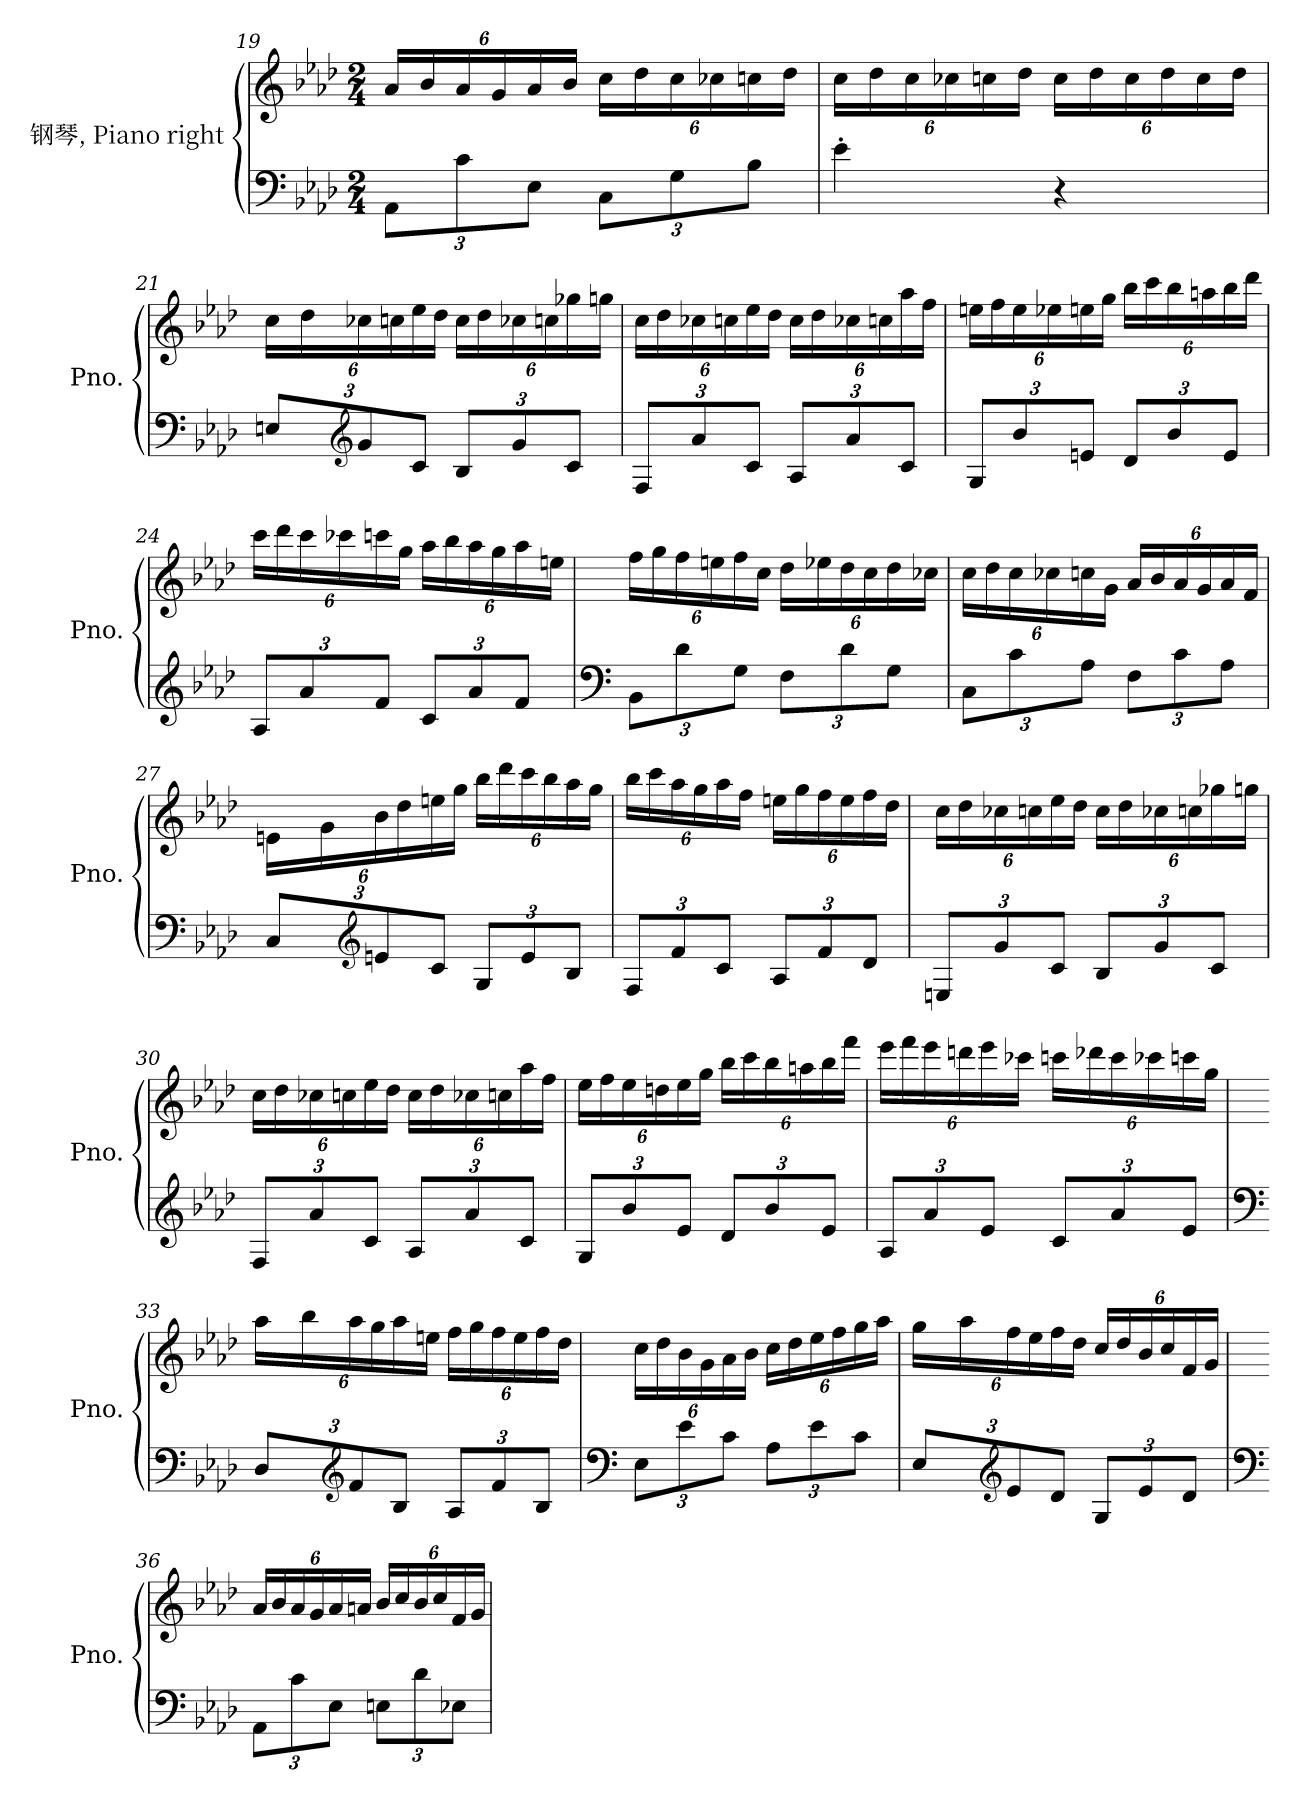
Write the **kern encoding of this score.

**kern	**kern
*part1	*part1
*staff2	*staff1
*I"钢琴, Piano right	*
*I'Pno.	*
*clefF4	*clefG2
*k[b-e-a-d-]	*k[b-e-a-d-]
*M2/4	*M2/4
*MM107	*MM107
*Xbrackettup	*Xbrackettup
=19	=19
12AA-\L	24a-/LL
.	24b-/
12c\	24a-/
.	24g/
12E-\J	24a-/
*	*MM101
.	24b-/JJ
*	*MM103
12C\L	24cc\LL
.	24dd-\
12G\	24cc\
.	24cc-X\
*	*MM101
12B-\J	24ccn\
*	*MM102
.	24dd-\JJ
!!LO:LB:g=z
=20	=20
*	*MM99
4e-'\	24cc\LL
*	*MM98
.	24dd-\
*	*MM97
.	24cc\
.	24cc-X\
.	24ccn\
.	24dd-\JJ
4r	24cc\LL
.	24dd-\
.	24cc\
*	*MM89
.	24dd-\
*	*MM82
.	24cc\
*	*MM76
.	24dd-\JJ
=21	=21
*	*MM96
12En/L	24cc\LL
.	24dd-\
*clefG2	*
12g/	24cc-X\
.	24ccn\
*	*MM105
12c/J	24ee-\
.	24dd-\JJ
12B-/L	24cc\LL
.	24dd-\
12g/	24cc-X\
.	24ccn\
*	*MM106
12c/J	24gg-X\
*	*MM99
.	24ggn\JJ
=22	=22
*	*MM103
12F/L	24cc\LL
.	24dd-\
12a-/	24cc-X\
.	24ccn\
12c/J	24ee-\
*	*MM104
.	24dd-\JJ
*	*MM107
12A-/L	24cc\LL
.	24dd-\
12a-/	24cc-X\
.	24ccn\
12c/J	24aa-\
*	*MM102
.	24ff\JJ
!!LO:LB:g=z
=23	=23
*	*MM108
12G/L	24een\LL
.	24ff\
12b-/	24ee\
.	24ee-X\
12en/J	24een\
*	*MM102
.	24gg\JJ
*	*MM96
12d-/L	24bb-\LL
*	*MM109
.	24ccc\
12b-/	24bb-\
.	24aan\
12e/J	24bb-\
*	*MM101
.	24ddd-\JJ
=24	=24
*	*MM87
12A-/L	24ccc\LL
*	*MM106
.	24ddd-\
12a-/	24ccc\
.	24ccc-X\
12f/J	24cccn\
*	*MM101
.	24gg\JJ
*	*MM104
12c/L	24aa-\LL
.	24bb-\
12a-/	24aa-\
.	24gg\
12f/J	24aa-\
.	24een\JJ
!!LO:LB:g=z
=25	=25
*clefF4	*
12BB-\L	24ff\LL
.	24gg\
12d-\	24ff\
.	24een\
12G\J	24ff\
.	24cc\JJ
12F\L	24dd-\LL
.	24ee-X\
*	*MM104
12d-\	24dd-\
.	24cc\
12G\J	24dd-\
*	*MM100
.	24cc-X\JJ
=26	=26
*	*MM104
12C\L	24cc\LL
.	24dd-\
12c\	24cc\
.	24cc-X\
12A-\J	24ccn\
*	*MM106
.	24g\JJ
12F\L	24a-/LL
.	24b-/
12c\	24a-/
.	24g/
12A-\J	24a-/
*	*MM102
.	24f/JJ
=27	=27
*	*MM105
12C/L	24en\LL
.	24g\
*clefG2	*
12en/	24b-\
.	24dd-\
12c/J	24een\
*	*MM100
.	24gg\JJ
*	*MM91
12G/L	24bb-\LL
.	24ddd-\
12e/	24ccc\
*	*MM102
.	24bb-\
12B-/J	24aa-\
*	*MM97
.	24gg\JJ
!!LO:LB:g=z
=28	=28
12F/L	24bb-\LL
*	*MM103
.	24ccc\
12f/	24aa-\
.	24gg\
12c/J	24aa-\
.	24ff\JJ
*	*MM100
12A-/L	24een\LL
.	24gg\
12f/	24ff\
.	24ee\
12d-/J	24ff\
*	*MM95
.	24dd-\JJ
=29	=29
*	*MM98
12En/L	24cc\LL
.	24dd-\
*	*MM99
12g/	24cc-X\
.	24ccn\
*	*MM104
12c/J	24ee-\
*	*MM100
.	24dd-\JJ
12B-/L	24cc\LL
*	*MM101
.	24dd-\
12g/	24cc-X\
.	24ccn\
*	*MM105
12c/J	24gg-X\
*	*MM98
.	24ggn\JJ
=30	=30
*	*MM103
12F/L	24cc\LL
.	24dd-\
12a-/	24cc-X\
.	24ccn\
12c/J	24ee-\
*	*MM104
.	24dd-\JJ
*	*MM108
12A-/L	24cc\LL
*	*MM108
.	24dd-\
12a-/	24cc-X\
.	24ccn\
12c/J	24aa-\
*	*MM102
.	24ff\JJ
!!LO:LB:g=z
=31	=31
*	*MM108
12G/L	24ee-\LL
.	24ff\
12b-/	24ee-\
.	24ddn\
12e-/J	24ee-\
*	*MM102
.	24gg\JJ
*	*MM105
12d-/L	24bb-\LL
*	*MM109
.	24ccc\
12b-/	24bb-\
.	24aan\
12e-/J	24bb-\
*	*MM101
.	24fff\JJ
=32	=32
*	*MM85
12A-/L	24eee-\LL
*	*MM106
.	24fff\
12a-/	24eee-\
.	24dddn\
12e-/J	24eee-\
*	*MM101
.	24ccc-X\JJ
*	*MM102
12c/L	24cccn\LL
*	*MM103
.	24ddd-X\
*	*MM104
12a-/	24ccc\
.	24ccc-X\
12e-/J	24cccn\
.	24gg\JJ
!!LO:PB:g=z
=33	=33
*clefF4	*
*	*MM90
12D-/L	24aa-\LL
*	*MM106
.	24bb-\
*clefG2	*
12f/	24aa-\
.	24gg\
12B-/J	24aa-\
*	*MM101
.	24een\JJ
*	*MM104
12A-/L	24ff\LL
.	24gg\
12f/	24ff\
*	*MM104
.	24ee\
12B-/J	24ff\
.	24dd-\JJ
=34	=34
*clefF4	*
12E-\L	24cc\LL
*	*MM104
.	24dd-\
*	*MM105
12e-\	24b-\
.	24g\
12c\J	24a-\
*	*MM102
.	24b-\JJ
*	*MM104
12A-\L	24cc\LL
.	24dd-\
12e-\	24ee-\
.	24ff\
12c\J	24gg\
*	*MM101
.	24aa-\JJ
=35	=35
*	*MM106
12E-/L	24gg\LL
.	24aa-\
*clefG2	*
12e-/	24ff\
.	24ee-\
12d-/J	24ff\
*	*MM101
.	24dd-\JJ
*	*MM104
12G/L	24cc/LL
.	24dd-/
12e-/	24b-/
.	24cc/
12d-/J	24f/
.	24g/JJ
!!LO:LB:g=z
=36	=36
*clefF4	*
*	*MM107
12AA-\L	24a-/LL
.	24b-/
12c\	24a-/
.	24g/
12E-\J	24a-/
*	*MM101
.	24an/JJ
*	*MM103
12En\L	24b-/LL
.	24cc/
12d-\	24b-/
.	24cc/
12E-X\J	24f/
*	*MM102
.	24g/JJ
=	=
*-	*-
